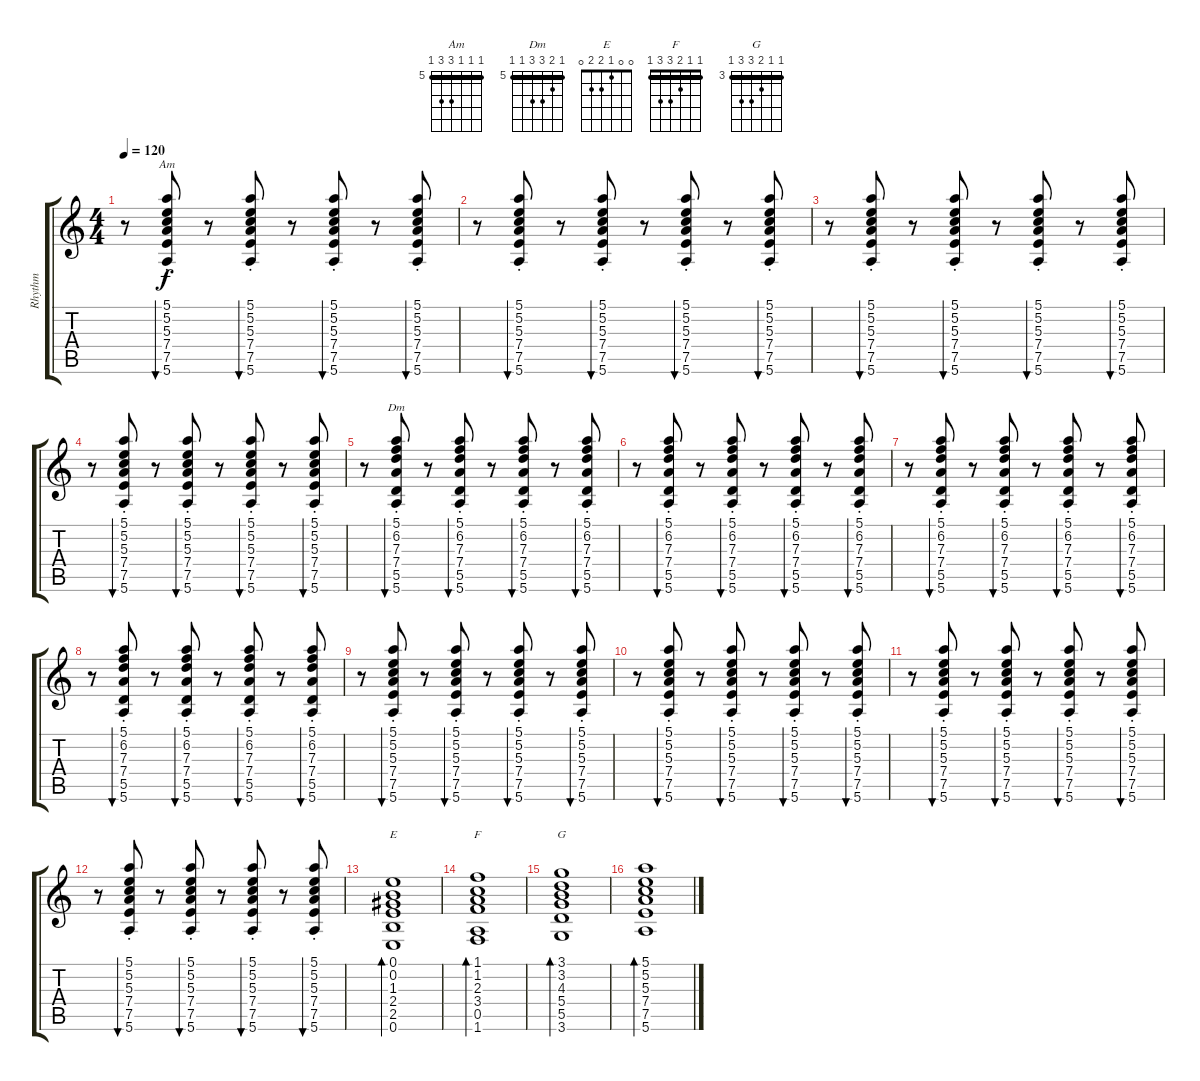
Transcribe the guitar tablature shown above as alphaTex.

\track ("Rhythm" "Rhythm") {instrument acousticguitarsteel}
\staff {score tabs}
\tuning (E4 B3 G3 D3 A2 E2) {hide}
\chord ("Am" 5 5 5 7 7 5) {firstfret 5 barre 5}
\chord ("Dm" 5 6 7 7 5 5) {firstfret 5 barre 5}
\chord ("E" 0 0 1 2 2 0)
\chord ("F" 1 1 2 3 3 1) {barre 1}
\chord ("G" 3 3 4 5 5 3) {firstfret 3 barre 3}
\ts (4 4)
\tempo 120
\clef g2
\ks c
r.8{dy f} (5.1{st} 5.2{st} 5.3{st} 7.4{st} 7.5{st} 5.6{st}).8{bu 120 ch "Am"} r.8 (5.1{st} 5.2{st} 5.3{st} 7.4{st} 7.5{st} 5.6{st}).8{bu 120} r.8 (5.1{st} 5.2{st} 5.3{st} 7.4{st} 7.5{st} 5.6{st}).8{bu 120} r.8 (5.1{st} 5.2{st} 5.3{st} 7.4{st} 7.5{st} 5.6{st}).8{bu 120} |
r.8 (5.1{st} 5.2{st} 5.3{st} 7.4{st} 7.5{st} 5.6{st}).8{bu 120} r.8 (5.1{st} 5.2{st} 5.3{st} 7.4{st} 7.5{st} 5.6{st}).8{bu 120} r.8 (5.1{st} 5.2{st} 5.3{st} 7.4{st} 7.5{st} 5.6{st}).8{bu 120} r.8 (5.1{st} 5.2{st} 5.3{st} 7.4{st} 7.5{st} 5.6{st}).8{bu 120} |
r.8 (5.1{st} 5.2{st} 5.3{st} 7.4{st} 7.5{st} 5.6{st}).8{bu 120} r.8 (5.1{st} 5.2{st} 5.3{st} 7.4{st} 7.5{st} 5.6{st}).8{bu 120} r.8 (5.1{st} 5.2{st} 5.3{st} 7.4{st} 7.5{st} 5.6{st}).8{bu 120} r.8 (5.1{st} 5.2{st} 5.3{st} 7.4{st} 7.5{st} 5.6{st}).8{bu 120} |
r.8 (5.1{st} 5.2{st} 5.3{st} 7.4{st} 7.5{st} 5.6{st}).8{bu 120} r.8 (5.1{st} 5.2{st} 5.3{st} 7.4{st} 7.5{st} 5.6{st}).8{bu 120} r.8 (5.1{st} 5.2{st} 5.3{st} 7.4{st} 7.5{st} 5.6{st}).8{bu 120} r.8 (5.1{st} 5.2{st} 5.3{st} 7.4{st} 7.5{st} 5.6{st}).8{bu 120} |
r.8 (5.1{st} 6.2{st} 7.3{st} 7.4{st} 5.5{st} 5.6{st}).8{bu 120 ch "Dm"} r.8 (5.1{st} 6.2{st} 7.3{st} 7.4{st} 5.5{st} 5.6{st}).8{bu 120} r.8 (5.1{st} 6.2{st} 7.3{st} 7.4{st} 5.5{st} 5.6{st}).8{bu 120} r.8 (5.1{st} 6.2{st} 7.3{st} 7.4{st} 5.5{st} 5.6{st}).8{bu 120} |
r.8 (5.1{st} 6.2{st} 7.3{st} 7.4{st} 5.5{st} 5.6{st}).8{bu 120} r.8 (5.1{st} 6.2{st} 7.3{st} 7.4{st} 5.5{st} 5.6{st}).8{bu 120} r.8 (5.1{st} 6.2{st} 7.3{st} 7.4{st} 5.5{st} 5.6{st}).8{bu 120} r.8 (5.1{st} 6.2{st} 7.3{st} 7.4{st} 5.5{st} 5.6{st}).8{bu 120} |
r.8 (5.1{st} 6.2{st} 7.3{st} 7.4{st} 5.5{st} 5.6{st}).8{bu 120} r.8 (5.1{st} 6.2{st} 7.3{st} 7.4{st} 5.5{st} 5.6{st}).8{bu 120} r.8 (5.1{st} 6.2{st} 7.3{st} 7.4{st} 5.5{st} 5.6{st}).8{bu 120} r.8 (5.1{st} 6.2{st} 7.3{st} 7.4{st} 5.5{st} 5.6{st}).8{bu 120} |
r.8 (5.1{st} 6.2{st} 7.3{st} 7.4{st} 5.5{st} 5.6{st}).8{bu 120} r.8 (5.1{st} 6.2{st} 7.3{st} 7.4{st} 5.5{st} 5.6{st}).8{bu 120} r.8 (5.1{st} 6.2{st} 7.3{st} 7.4{st} 5.5{st} 5.6{st}).8{bu 120} r.8 (5.1{st} 6.2{st} 7.3{st} 7.4{st} 5.5{st} 5.6{st}).8{bu 120} |
r.8 (5.1{st} 5.2{st} 5.3{st} 7.4{st} 7.5{st} 5.6{st}).8{bu 120} r.8 (5.1{st} 5.2{st} 5.3{st} 7.4{st} 7.5{st} 5.6{st}).8{bu 120} r.8 (5.1{st} 5.2{st} 5.3{st} 7.4{st} 7.5{st} 5.6{st}).8{bu 120} r.8 (5.1{st} 5.2{st} 5.3{st} 7.4{st} 7.5{st} 5.6{st}).8{bu 120} |
r.8 (5.1{st} 5.2{st} 5.3{st} 7.4{st} 7.5{st} 5.6{st}).8{bu 120} r.8 (5.1{st} 5.2{st} 5.3{st} 7.4{st} 7.5{st} 5.6{st}).8{bu 120} r.8 (5.1{st} 5.2{st} 5.3{st} 7.4{st} 7.5{st} 5.6{st}).8{bu 120} r.8 (5.1{st} 5.2{st} 5.3{st} 7.4{st} 7.5{st} 5.6{st}).8{bu 120} |
r.8 (5.1{st} 5.2{st} 5.3{st} 7.4{st} 7.5{st} 5.6{st}).8{bu 120} r.8 (5.1{st} 5.2{st} 5.3{st} 7.4{st} 7.5{st} 5.6{st}).8{bu 120} r.8 (5.1{st} 5.2{st} 5.3{st} 7.4{st} 7.5{st} 5.6{st}).8{bu 120} r.8 (5.1{st} 5.2{st} 5.3{st} 7.4{st} 7.5{st} 5.6{st}).8{bu 120} |
r.8 (5.1{st} 5.2{st} 5.3{st} 7.4{st} 7.5{st} 5.6{st}).8{bu 120} r.8 (5.1{st} 5.2{st} 5.3{st} 7.4{st} 7.5{st} 5.6{st}).8{bu 120} r.8 (5.1{st} 5.2{st} 5.3{st} 7.4{st} 7.5{st} 5.6{st}).8{bu 120} r.8 (5.1{st} 5.2{st} 5.3{st} 7.4{st} 7.5{st} 5.6{st}).8{bu 120} |
(0.1 0.2 1.3 2.4 2.5 0.6).1{bd 60 ch "E"} |
(1.1 1.2 2.3 3.4 0.5 1.6).1{bd 60 ch "F"} |
(3.1 3.2 4.3 5.4 5.5 3.6).1{bd 60 ch "G"} |
(5.1 5.2 5.3 7.4 7.5 5.6).1{bd 60}
